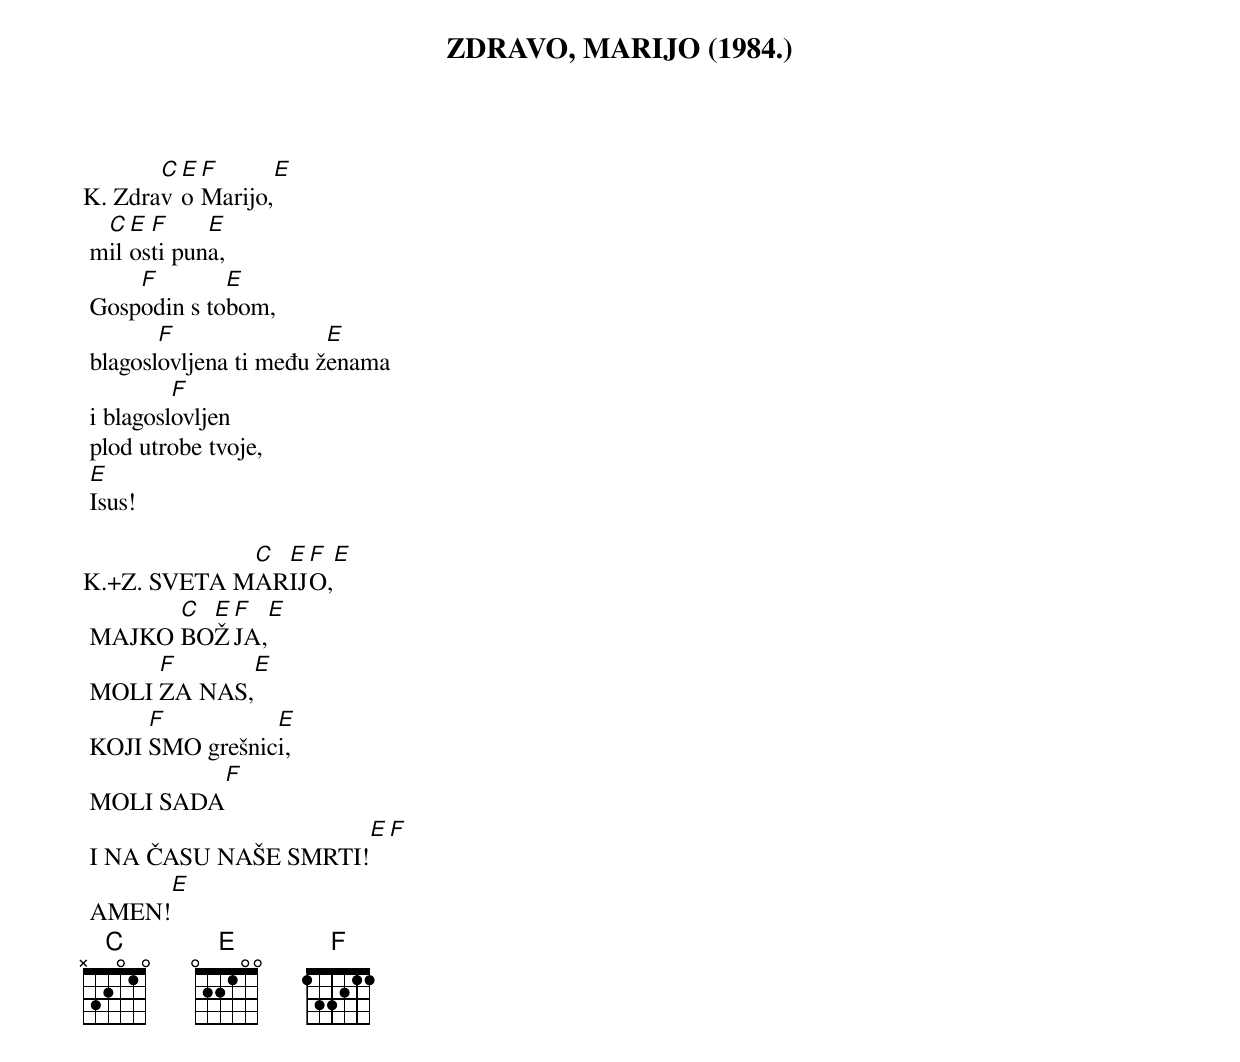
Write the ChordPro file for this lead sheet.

{title: ZDRAVO, MARIJO (1984.)}

K.	Zdra[C]v[E]o [F]Marijo,[E]
	m[C]il[E]os[F]ti pun[E]a,
	Gosp[F]odin s to[E]bom,
	blagosl[F]ovljena ti među ž[E]enama
	i blagosl[F]ovljen
	plod utrobe tvoje,
	[E]Isus!

K.+Z.	SVETA M[C]AR[E]IJ[F]O,[E]
	MAJKO [C]BO[E]Ž[F]JA,[E]
	MOLI [F]ZA NAS,[E]
	KOJI [F]SMO grešnic[E]i,
	MOLI SADA[F]
	I NA ČASU NAŠE SMRTI![E][F]
	AMEN![E]
